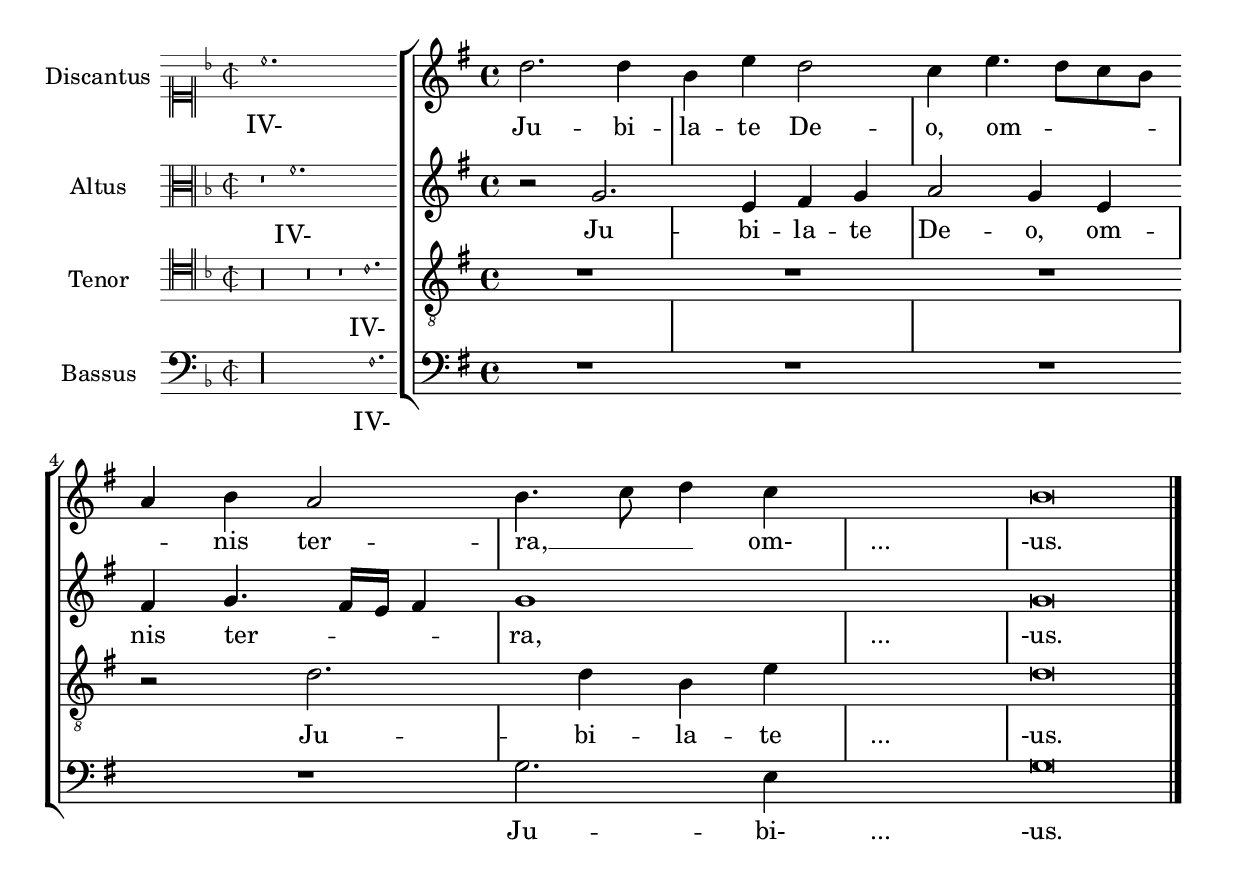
% DO NOT EDIT this file manually; it is automatically
% generated from Documentation/snippets/new
% Make any changes in Documentation/snippets/new/
% and then run scripts/auxiliar/makelsr.py
%
% This file is in the public domain.
%% Note: this file works from version 2.17.30
\version "2.17.30"

\header {
  lsrtags = "staff-notation, ancient-notation, really-cool"
  texidoc = "
Incipits can be added using the instrument name grob, but keeping
separate the instrument name definition and the incipit definition.
"
  doctitle = "Incipit"
} % begin verbatim


incipit =
#(define-music-function (parser location incipit-music) (ly:music?)
  #{
    \once \override Staff.InstrumentName.self-alignment-X = #RIGHT
    \once \override Staff.InstrumentName.self-alignment-Y = ##f
    \once \override Staff.InstrumentName.padding = #0.3
    \once \override Staff.InstrumentName.stencil =
      #(lambda (grob)
	 (let* ((instrument-name (ly:grob-property grob 'long-text)))
	   (set! (ly:grob-property grob 'long-text)
		 #{ \markup
		      \score
		         {
			   { \context MensuralStaff \with {
	                        instrumentName = #instrument-name
	                     } $incipit-music
			   }
	                   \layout { $(ly:grob-layout grob)
			             line-width = \indent
		                     indent =
				% primitive-eval is probably easiest for
				% escaping lexical closure and evaluating
				% everything respective to (current-module).
	                             #(primitive-eval
                                       '(or (false-if-exception (- indent incipit-width))
					    (* 0.5 indent)))
			             ragged-right = ##f
			             ragged-last = ##f
			             system-count = #1 }
			 }
		  #})
           (system-start-text::print grob)))
  #})

%%%%%%%%%%%%%%%%%%%%%%%%%

global = {
  \set Score.skipBars = ##t
  \key g \major
  \time 4/4

  % the actual music
  \skip 1*8

  % let finis bar go through all staves
  \override Staff.BarLine.transparent = ##f

  % finis bar
  \bar "|."
}

discantusIncipit = <<
  \new MensuralVoice = "discantusIncipit" <<
    \repeat unfold 9 { s1 \noBreak }
    {
      \clef "neomensural-c1"
      \key f \major
      \time 2/2
      c''1.
    }
  >>
  \new Lyrics \lyricsto discantusIncipit { IV- }
>>

discantusNotes = {
  \transpose c' c'' {
    \clef "treble"
    d'2. d'4 |
    b e' d'2 |
    c'4 e'4.( d'8 c' b |
    a4) b a2 |
    b4.( c'8 d'4) c'4 |
    \once \hide NoteHead
    c'1 |
    b\breve |
  }
}

discantusLyrics = \lyricmode {
  Ju -- bi -- |
  la -- te De -- |
  o, om --
  nis ter -- |
  ra, __ om- |
  "..." |
  -us. |
}

altusIncipit = <<
  \new MensuralVoice = "altusIncipit" <<
    \repeat unfold 9 { s1 \noBreak }
    {
      \clef "neomensural-c3"
      \key f \major
      \time 2/2
      r1 f'1.
    }
  >>
  \new Lyrics \lyricsto altusIncipit { IV- }
>>

altusNotes = {
  \transpose c' c'' {
    \clef "treble"
    % two measures
    r2 g2. e4 fis g |
    a2 g4 e |
    fis g4.( fis16 e fis4) |
    g1 |
    \once \hide NoteHead
    g1 |
    g\breve |
  }
}

altusLyrics = \lyricmode {
  % two measures
  Ju -- bi -- la -- te |
  De -- o, om -- |
  nis ter -- ra, |
  "..." |
  -us. |
}

tenorIncipit = <<
  \new MensuralVoice = "tenorIncipit" <<
    \repeat unfold 9 { s1 \noBreak }
    {
      \clef "neomensural-c4"
      \key f \major
      \time 2/2
      r\longa
      r\breve
      r1 c'1.
    }
  >>
  \new Lyrics \lyricsto tenorIncipit { IV- }
>>

tenorNotes = {
  \transpose c' c' {
    \clef "treble_8"
    R1 |
    R1 |
    R1 |
    % two measures
    r2 d'2. d'4 b e' |
    \once \hide NoteHead
    e'1 |
    d'\breve |
  }
}

tenorLyrics = \lyricmode {
  % two measures
  Ju -- bi -- la -- te |
  "..." |
  -us.
}

bassusIncipit = <<
  \new MensuralVoice = "bassusIncipit" <<
    \repeat unfold 9 { s1 \noBreak }
    {
      \clef "bass"
      \key f \major
      \time 2/2
      %% incipit
      r\maxima
      f1.
    }
  >>
  \new Lyrics \lyricsto bassusIncipit { IV- }
>>

bassusNotes = {
  \transpose c' c' {
    \clef "bass"
    R1 |
    R1 |
    R1 |
    R1 |
    g2. e4 |
    \once \hide NoteHead
    e1 |
    g\breve |
  }
}

bassusLyrics = \lyricmode {
  Ju -- bi- |
  "..." |
  -us.
}

\score {
  <<
    \new StaffGroup = choirStaff <<
      \new Voice = "discantusNotes" <<
        \global
        \set Staff.instrumentName = #"Discantus"
        \incipit \discantusIncipit
        \discantusNotes
      >>
      \new Lyrics = "discantusLyrics" \lyricsto discantusNotes { \discantusLyrics }
      \new Voice = "altusNotes" <<
        \global
        \set Staff.instrumentName = #"Altus"
        \incipit \altusIncipit
        \altusNotes
      >>
      \new Lyrics = "altusLyrics" \lyricsto altusNotes { \altusLyrics }
      \new Voice = "tenorNotes" <<
        \global
        \set Staff.instrumentName = #"Tenor"
        \incipit \tenorIncipit
        \tenorNotes
      >>
      \new Lyrics = "tenorLyrics" \lyricsto tenorNotes { \tenorLyrics }
      \new Voice = "bassusNotes" <<
        \global
        \set Staff.instrumentName = #"Bassus"
        \incipit \bassusIncipit
        \bassusNotes
      >>
      \new Lyrics = "bassusLyrics" \lyricsto bassusNotes { \bassusLyrics }
    >>
  >>
  \layout {
    \context {
      \Score
      %% no bar lines in staves or lyrics
      \hide BarLine
    }
    %% the next two instructions keep the lyrics between the bar lines
    \context {
      \Lyrics
      \consists "Bar_engraver"
      \consists "Separating_line_group_engraver"
    }
    \context {
      \Voice
      %% no slurs
      \hide Slur
      %% Comment in the below "\remove" command to allow line
      %% breaking also at those bar lines where a note overlaps
      %% into the next measure.  The command is commented out in this
      %% short example score, but especially for large scores, you
      %% will typically yield better line breaking and thus improve
      %% overall spacing if you comment in the following command.
      %%\remove "Forbid_line_break_engraver"
    }
    indent = 6\cm
    incipit-width = 4\cm
  }
}
